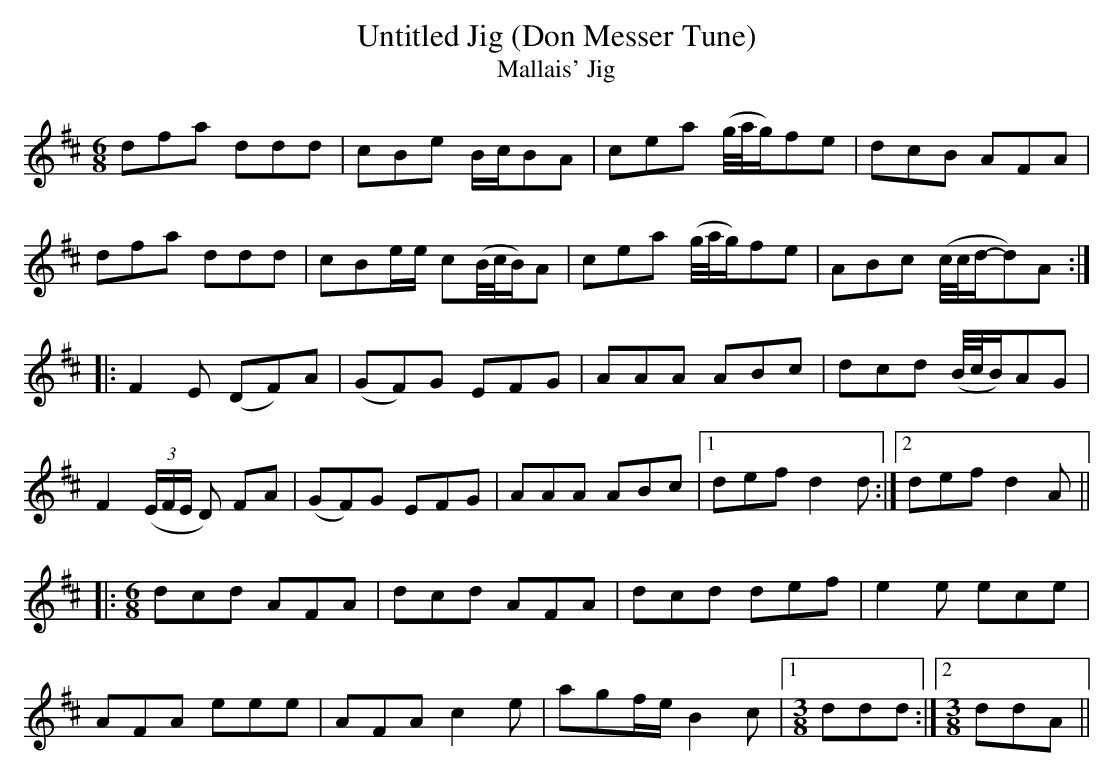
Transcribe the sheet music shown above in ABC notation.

X:1
T:Untitled Jig (Don Messer Tune)
T:Mallais' Jig
M:6/8
L:1/8
K:D
dfa ddd|cBe B/c/BA|cea (g/4a/4g/)fe|dcB AFA|
dfa ddd|cBe/e/ c(B/4c/4B/)A|cea (g/4a/4g/)fe|ABc (c/4c/4d/-d)A:|
|:F2E (DF)A|(GF)G EFG|AAA ABc|dcd (B/4c/4B/)AG|
F2 ((3E/F/E/ D) FA|(GF)G EFG|AAA ABc|1 def d2d:|2 def d2A||
|:[M:6/8]dcd AFA|dcd AFA|dcd def|e2 e ece|
AFA eee|AFA c2e|agf/e/ B2c|1[M:3/8]ddd:|2[M:3/8]ddA||
